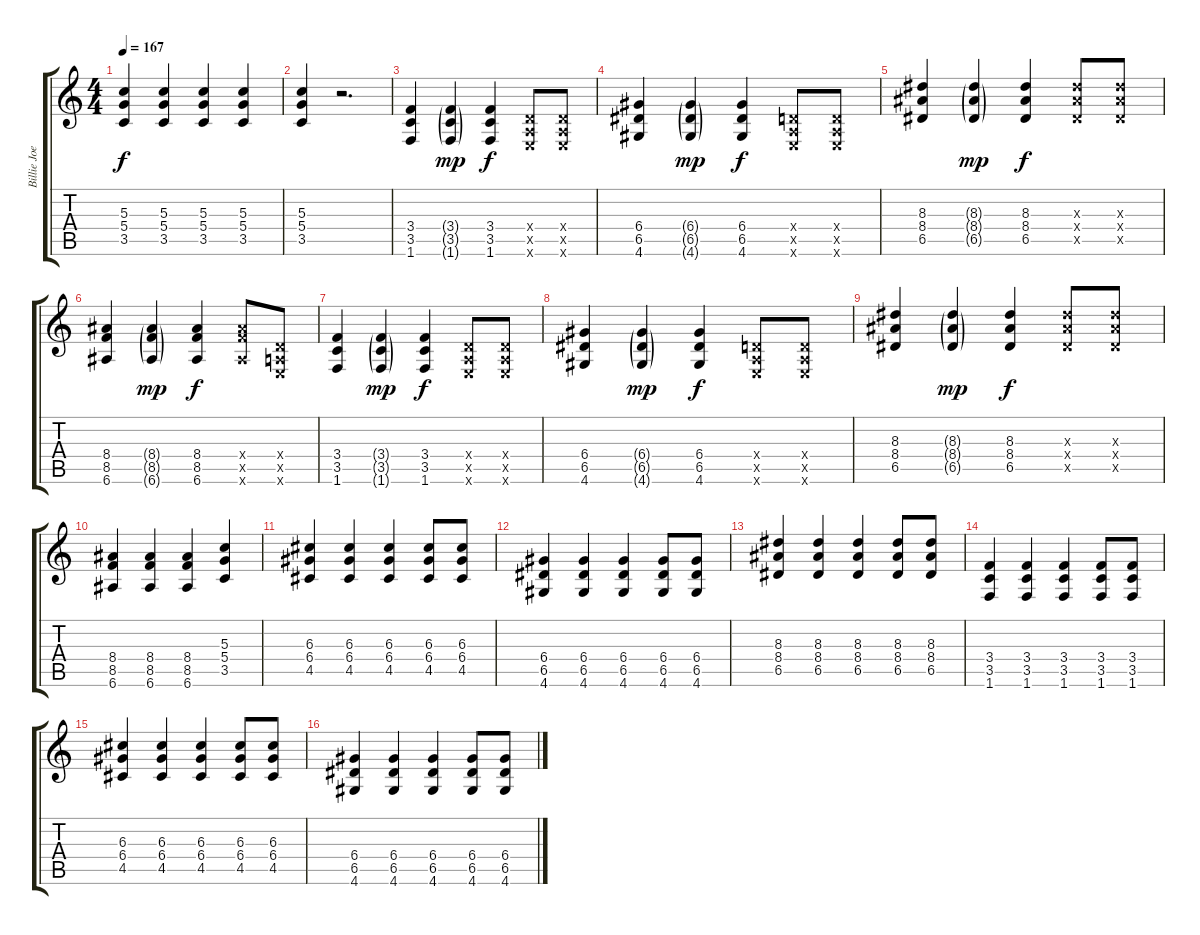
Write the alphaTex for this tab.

\track ("Billie Joe Armstrong (Guitar 2)" "Billie Joe") {instrument acousticguitarsteel}
\staff {score tabs}
\tuning (E4 B3 G3 D3 A2 E2) {hide}
\ts (4 4)
\tempo 167
\clef g2
\ks c
(5.3 5.4 3.5).4{dy f} (5.3 5.4 3.5).4 (5.3 5.4 3.5).4 (5.3 5.4 3.5).4 |
(5.3 5.4 3.5).4 r.2{d} |
(3.4 3.5 1.6).4{volume 11 instrument acousticguitarsteel} (3.4{g} 3.5{g} 1.6{g}).4{dy mp} (3.4 3.5 1.6).4{dy f} (0.4{x} 0.5{x} 0.6{x}).8 (0.4{x} 0.5{x} 0.6{x}).8 |
(6.4 6.5 4.6).4 (6.4{g} 6.5{g} 4.6{g}).4{dy mp} (6.4 6.5 4.6).4{dy f} (0.4{x} 0.5{x} 0.6{x}).8 (0.4{x} 0.5{x} 0.6{x}).8 |
(8.3 8.4 6.5).4 (8.3{g} 8.4{g} 6.5{g}).4{dy mp} (8.3 8.4 6.5).4{dy f} (8.3{x} 8.4{x} 6.5{x}).8 (8.3{x} 8.4{x} 6.5{x}).8 |
(8.4 8.5 6.6).4 (8.4{g} 8.5{g} 6.6{g}).4{dy mp} (8.4 8.5 6.6).4{dy f} (8.4{x} 8.5{x} 6.6{x}).8 (0.4{x} 0.5{x} 0.6{x}).8 |
(3.4 3.5 1.6).4 (3.4{g} 3.5{g} 1.6{g}).4{dy mp} (3.4 3.5 1.6).4{dy f} (0.4{x} 0.5{x} 0.6{x}).8 (0.4{x} 0.5{x} 0.6{x}).8 |
(6.4 6.5 4.6).4 (6.4{g} 6.5{g} 4.6{g}).4{dy mp} (6.4 6.5 4.6).4{dy f} (0.4{x} 0.5{x} 0.6{x}).8 (0.4{x} 0.5{x} 0.6{x}).8 |
(8.3 8.4 6.5).4 (8.3{g} 8.4{g} 6.5{g}).4{dy mp} (8.3 8.4 6.5).4{dy f} (8.3{x} 8.4{x} 6.5{x}).8 (8.3{x} 8.4{x} 6.5{x}).8 |
(8.4 8.5 6.6).4 (8.4 8.5 6.6).4{volume 13 instrument overdrivenguitar} (8.4 8.5 6.6).4 (5.3 5.4 3.5).4 |
(6.3 6.4 4.5).4 (6.3 6.4 4.5).4 (6.3 6.4 4.5).4 (6.3 6.4 4.5).8 (6.3 6.4 4.5).8 |
(6.4 6.5 4.6).4 (6.4 6.5 4.6).4 (6.4 6.5 4.6).4 (6.4 6.5 4.6).8 (6.4 6.5 4.6).8 |
(8.3 8.4 6.5).4 (8.3 8.4 6.5).4 (8.3 8.4 6.5).4 (8.3 8.4 6.5).8 (8.3 8.4 6.5).8 |
(3.4 3.5 1.6).4 (3.4 3.5 1.6).4 (3.4 3.5 1.6).4 (3.4 3.5 1.6).8 (3.4 3.5 1.6).8 |
(6.3 6.4 4.5).4 (6.3 6.4 4.5).4 (6.3 6.4 4.5).4 (6.3 6.4 4.5).8 (6.3 6.4 4.5).8 |
(6.4 6.5 4.6).4 (6.4 6.5 4.6).4 (6.4 6.5 4.6).4 (6.4 6.5 4.6).8 (6.4 6.5 4.6).8
